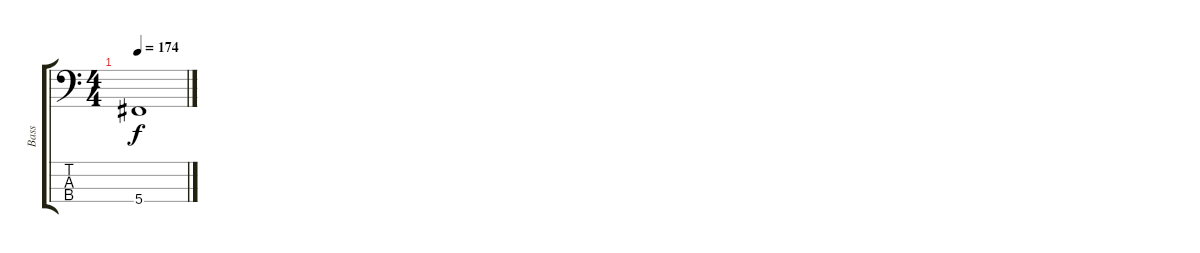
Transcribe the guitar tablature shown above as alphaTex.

\track ("Bass" "Bass") {instrument electricbasspick}
\staff {score tabs}
\tuning (Gb2 Db2 Ab1 Db1) {hide}
\ts (4 4)
\tempo 174
\clef f4
\ks c
5.4{t}.1{dy f}
